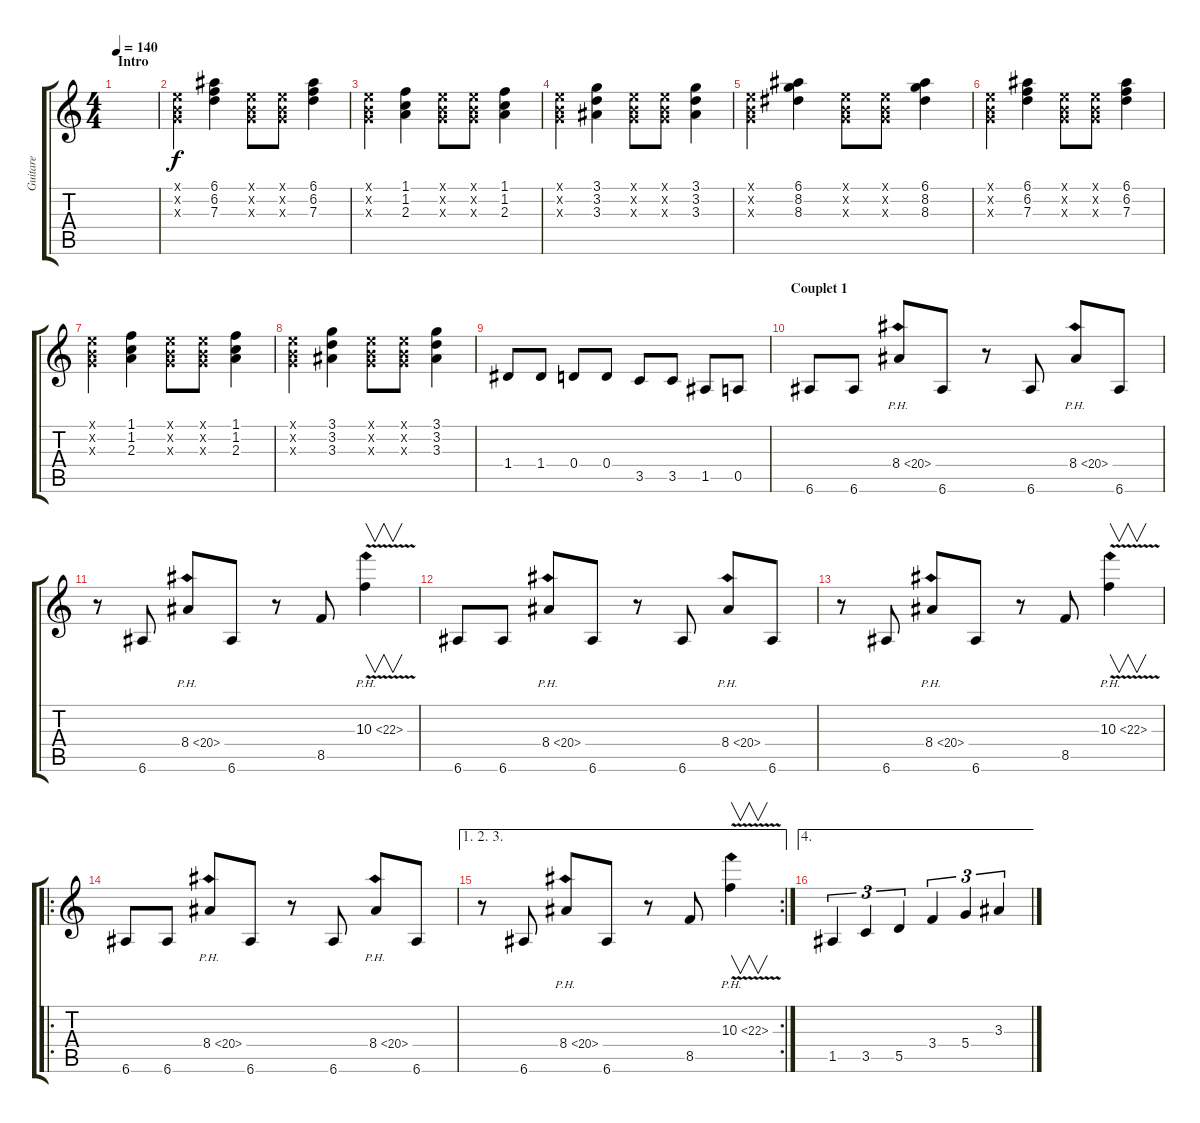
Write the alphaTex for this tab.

\track ("Guitare" "Guitare") {instrument overdrivenguitar}
\staff {score tabs}
\tuning (E4 B3 G3 D3 A2 E2) {hide}
\ts (4 4)
\section ("" "Intro")
\tempo 140
\clef g2
\ks c
|
(0.1{x} 0.2{x} 0.3{x}).4 (6.1 6.2 7.3).4 (0.1{x} 0.2{x} 0.3{x}).8 (0.1{x} 0.2{x} 0.3{x}).8 (6.1 6.2 7.3).4 |
(0.1{x} 0.2{x} 0.3{x}).4 (1.1 1.2 2.3).4 (0.1{x} 0.2{x} 0.3{x}).8 (0.1{x} 0.2{x} 0.3{x}).8 (1.1 1.2 2.3).4 |
(0.1{x} 0.2{x} 0.3{x}).4 (3.1 3.2 3.3).4 (0.1{x} 0.2{x} 0.3{x}).8 (0.1{x} 0.2{x} 0.3{x}).8 (3.1 3.2 3.3).4 |
(0.1{x} 0.2{x} 0.3{x}).4 (6.1 8.2 8.3).4 (0.1{x} 0.2{x} 0.3{x}).8 (0.1{x} 0.2{x} 0.3{x}).8 (6.1 8.2 8.3).4 |
(0.1{x} 0.2{x} 0.3{x}).4 (6.1 6.2 7.3).4 (0.1{x} 0.2{x} 0.3{x}).8 (0.1{x} 0.2{x} 0.3{x}).8 (6.1 6.2 7.3).4 |
(0.1{x} 0.2{x} 0.3{x}).4 (1.1 1.2 2.3).4 (0.1{x} 0.2{x} 0.3{x}).8 (0.1{x} 0.2{x} 0.3{x}).8 (1.1 1.2 2.3).4 |
(0.1{x} 0.2{x} 0.3{x}).4 (3.1 3.2 3.3).4 (0.1{x} 0.2{x} 0.3{x}).8 (0.1{x} 0.2{x} 0.3{x}).8 (3.1 3.2 3.3).4 |
1.4.8 1.4.8 0.4.8 0.4.8 3.5.8 3.5.8 1.5.8 0.5.8 |
\section ("" "Couplet 1")
6.6.8 6.6.8 8.4{ph 12}.8 6.6.8 r.8 6.6.8 8.4{ph 12}.8 6.6.8 |
r.8 6.6.8 8.4{ph 12}.8 6.6.8 r.8 8.5.8 10.3{ph 12 v}.4{v} |
6.6.8 6.6.8 8.4{ph 12}.8 6.6.8 r.8 6.6.8 8.4{ph 12}.8 6.6.8 |
r.8 6.6.8 8.4{ph 12}.8 6.6.8 r.8 8.5.8 10.3{ph 12 v}.4{v} |
\ro
6.6.8 6.6.8 8.4{ph 12}.8 6.6.8 r.8 6.6.8 8.4{ph 12}.8 6.6.8 |
\ae (1 2 3)
\rc 2
r.8 6.6.8 8.4{ph 12}.8 6.6.8 r.8 8.5.8 10.3{ph 12 v}.4{v} |
\ae 4
1.5.4{tu (3 2)} 3.5.4{tu (3 2)} 5.5.4{tu (3 2)} 3.4.4{tu (3 2)} 5.4.4{tu (3 2)} 3.3.4{tu (3 2)}
